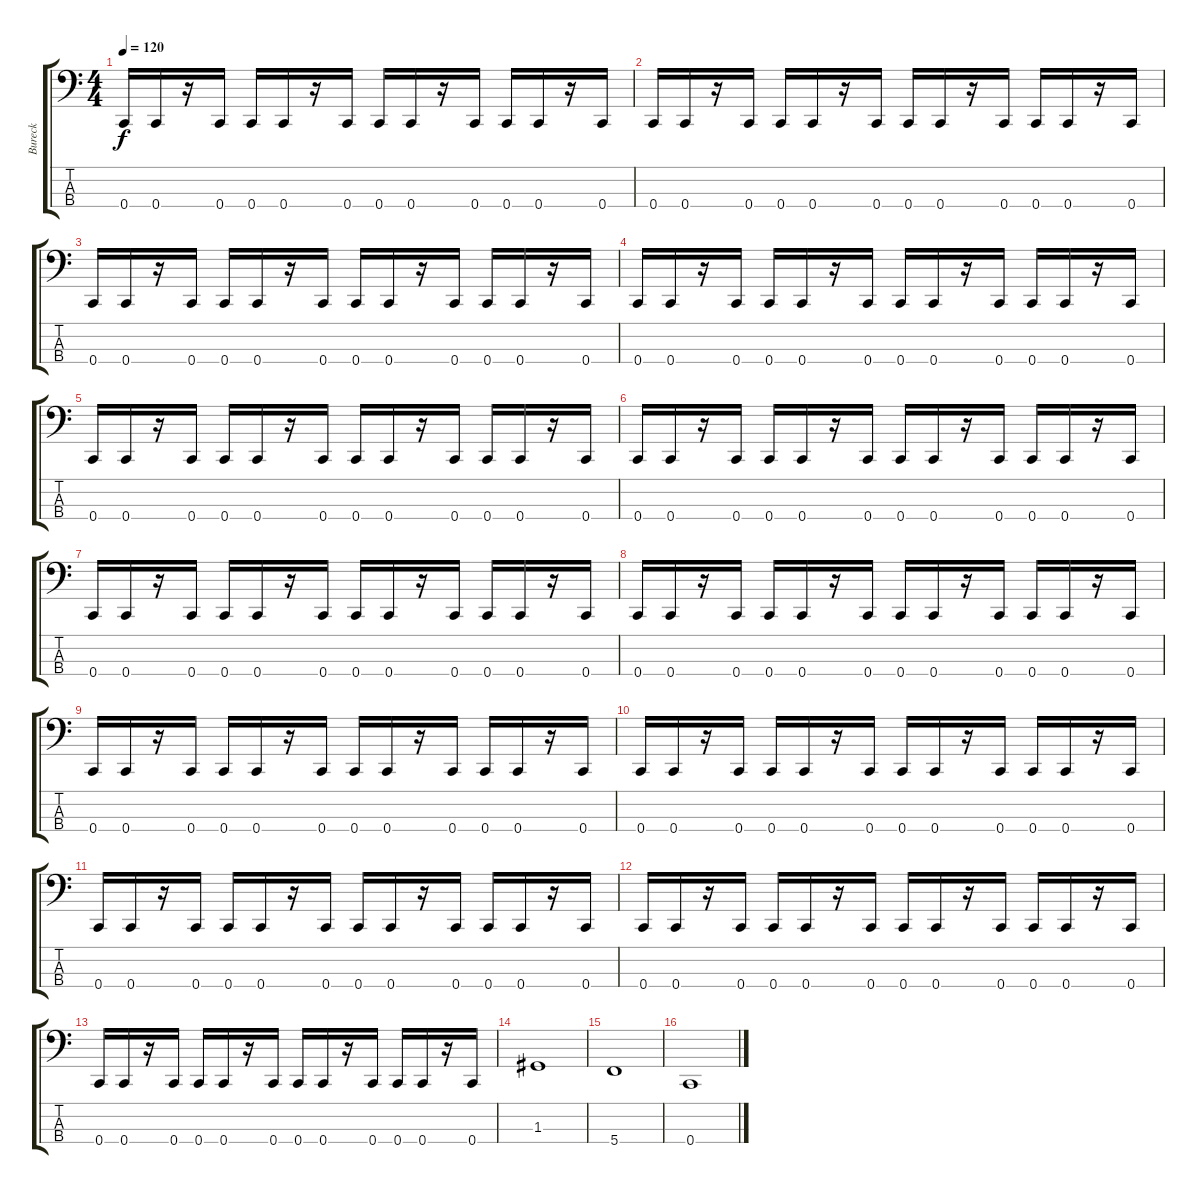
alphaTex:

\track ("Bureck" "Bureck") {instrument electricbasspick}
\staff {score tabs}
\tuning (F2 C2 G1 C1) {hide}
\ts (4 4)
\tempo 120
\clef f4
\ks c
0.4.16{dy f} 0.4.16 r.16 0.4.16 0.4.16 0.4.16 r.16 0.4.16 0.4.16 0.4.16 r.16 0.4.16 0.4.16 0.4.16 r.16 0.4.16 |
0.4.16 0.4.16 r.16 0.4.16 0.4.16 0.4.16 r.16 0.4.16 0.4.16 0.4.16 r.16 0.4.16 0.4.16 0.4.16 r.16 0.4.16 |
0.4.16 0.4.16 r.16 0.4.16 0.4.16 0.4.16 r.16 0.4.16 0.4.16 0.4.16 r.16 0.4.16 0.4.16 0.4.16 r.16 0.4.16 |
0.4.16 0.4.16 r.16 0.4.16 0.4.16 0.4.16 r.16 0.4.16 0.4.16 0.4.16 r.16 0.4.16 0.4.16 0.4.16 r.16 0.4.16 |
0.4.16 0.4.16 r.16 0.4.16 0.4.16 0.4.16 r.16 0.4.16 0.4.16 0.4.16 r.16 0.4.16 0.4.16 0.4.16 r.16 0.4.16 |
0.4.16 0.4.16 r.16 0.4.16 0.4.16 0.4.16 r.16 0.4.16 0.4.16 0.4.16 r.16 0.4.16 0.4.16 0.4.16 r.16 0.4.16 |
0.4.16 0.4.16 r.16 0.4.16 0.4.16 0.4.16 r.16 0.4.16 0.4.16 0.4.16 r.16 0.4.16 0.4.16 0.4.16 r.16 0.4.16 |
0.4.16 0.4.16 r.16 0.4.16 0.4.16 0.4.16 r.16 0.4.16 0.4.16 0.4.16 r.16 0.4.16 0.4.16 0.4.16 r.16 0.4.16 |
0.4.16 0.4.16 r.16 0.4.16 0.4.16 0.4.16 r.16 0.4.16 0.4.16 0.4.16 r.16 0.4.16 0.4.16 0.4.16 r.16 0.4.16 |
0.4.16 0.4.16 r.16 0.4.16 0.4.16 0.4.16 r.16 0.4.16 0.4.16 0.4.16 r.16 0.4.16 0.4.16 0.4.16 r.16 0.4.16 |
0.4.16 0.4.16 r.16 0.4.16 0.4.16 0.4.16 r.16 0.4.16 0.4.16 0.4.16 r.16 0.4.16 0.4.16 0.4.16 r.16 0.4.16 |
0.4.16 0.4.16 r.16 0.4.16 0.4.16 0.4.16 r.16 0.4.16 0.4.16 0.4.16 r.16 0.4.16 0.4.16 0.4.16 r.16 0.4.16 |
0.4.16 0.4.16 r.16 0.4.16 0.4.16 0.4.16 r.16 0.4.16 0.4.16 0.4.16 r.16 0.4.16 0.4.16 0.4.16 r.16 0.4.16 |
1.3.1 |
5.4.1 |
0.4.1
